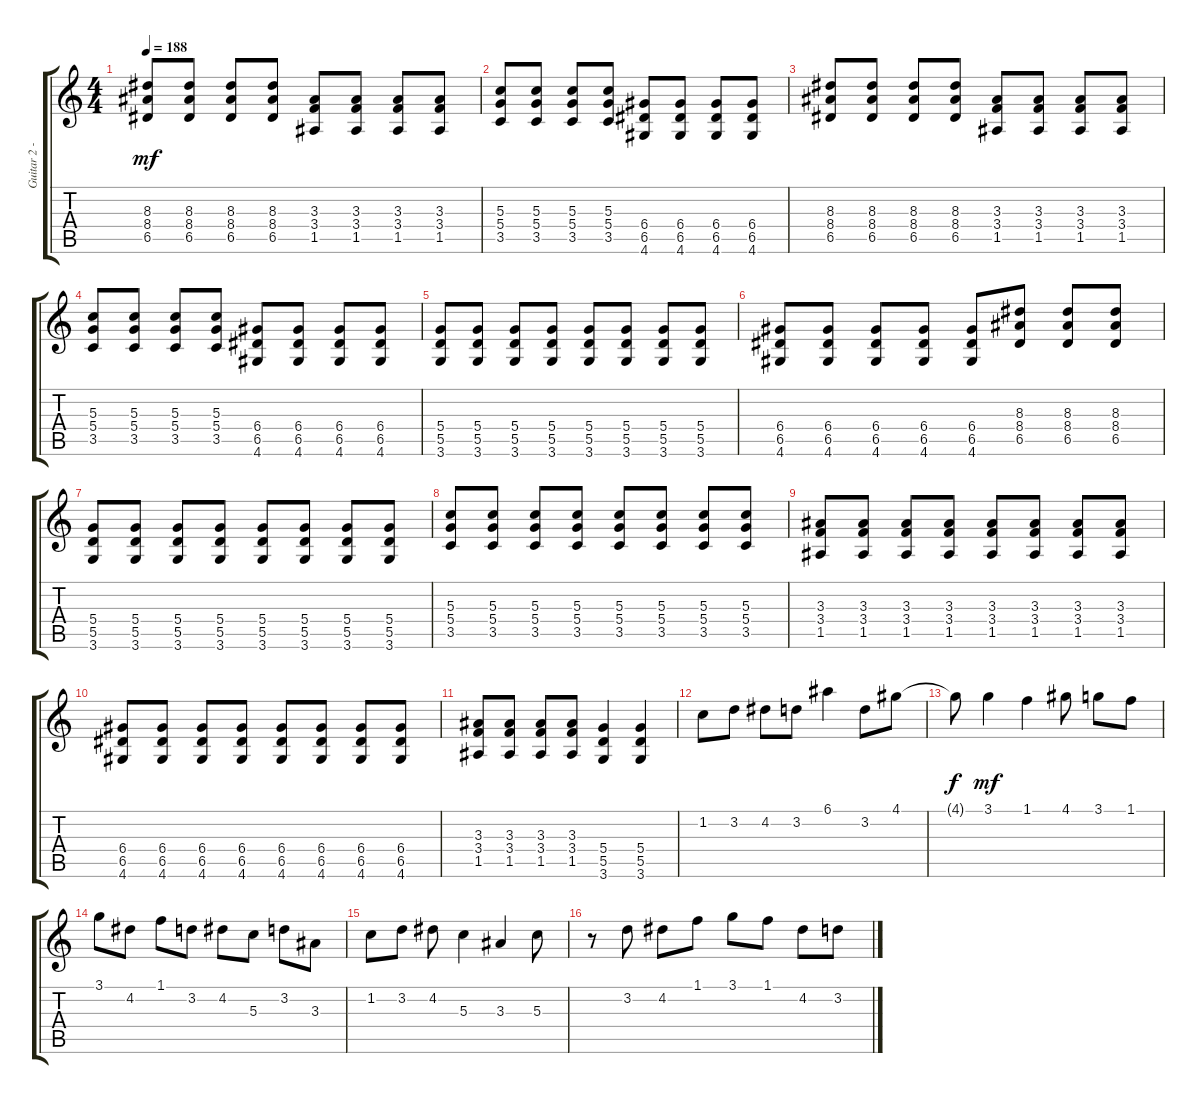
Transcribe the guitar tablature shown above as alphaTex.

\track ("Guitar 2 - Jim" "Guitar 2 -") {instrument distortionguitar}
\staff {score tabs}
\tuning (E4 B3 G3 D3 A2 E2) {hide}
\ts (4 4)
\tempo 188
\clef g2
\ks c
(8.3 8.4 6.5).8{dy mf} (8.3 8.4 6.5).8 (8.3 8.4 6.5).8 (8.3 8.4 6.5).8 (3.3 3.4 1.5).8 (3.3 3.4 1.5).8 (3.3 3.4 1.5).8 (3.3 3.4 1.5).8 |
(5.3 5.4 3.5).8 (5.3 5.4 3.5).8 (5.3 5.4 3.5).8 (5.3 5.4 3.5).8 (6.4 6.5 4.6).8 (6.4 6.5 4.6).8 (6.4 6.5 4.6).8 (6.4 6.5 4.6).8 |
(8.3 8.4 6.5).8 (8.3 8.4 6.5).8 (8.3 8.4 6.5).8 (8.3 8.4 6.5).8 (3.3 3.4 1.5).8 (3.3 3.4 1.5).8 (3.3 3.4 1.5).8 (3.3 3.4 1.5).8 |
(5.3 5.4 3.5).8 (5.3 5.4 3.5).8 (5.3 5.4 3.5).8 (5.3 5.4 3.5).8 (6.4 6.5 4.6).8 (6.4 6.5 4.6).8 (6.4 6.5 4.6).8 (6.4 6.5 4.6).8 |
(5.4 5.5 3.6).8 (5.4 5.5 3.6).8 (5.4 5.5 3.6).8 (5.4 5.5 3.6).8 (5.4 5.5 3.6).8 (5.4 5.5 3.6).8 (5.4 5.5 3.6).8 (5.4 5.5 3.6).8 |
(6.4 6.5 4.6).8 (6.4 6.5 4.6).8 (6.4 6.5 4.6).8 (6.4 6.5 4.6).8 (6.4 6.5 4.6).8 (8.3 8.4 6.5).8 (8.3 8.4 6.5).8 (8.3 8.4 6.5).8 |
(5.4 5.5 3.6).8 (5.4 5.5 3.6).8 (5.4 5.5 3.6).8 (5.4 5.5 3.6).8 (5.4 5.5 3.6).8 (5.4 5.5 3.6).8 (5.4 5.5 3.6).8 (5.4 5.5 3.6).8 |
(5.3 5.4 3.5).8 (5.3 5.4 3.5).8 (5.3 5.4 3.5).8 (5.3 5.4 3.5).8 (5.3 5.4 3.5).8 (5.3 5.4 3.5).8 (5.3 5.4 3.5).8 (5.3 5.4 3.5).8 |
(3.3 3.4 1.5).8 (3.3 3.4 1.5).8 (3.3 3.4 1.5).8 (3.3 3.4 1.5).8 (3.3 3.4 1.5).8 (3.3 3.4 1.5).8 (3.3 3.4 1.5).8 (3.3 3.4 1.5).8 |
(6.4 6.5 4.6).8 (6.4 6.5 4.6).8 (6.4 6.5 4.6).8 (6.4 6.5 4.6).8 (6.4 6.5 4.6).8 (6.4 6.5 4.6).8 (6.4 6.5 4.6).8 (6.4 6.5 4.6).8 |
(3.3 3.4 1.5).8 (3.3 3.4 1.5).8 (3.3 3.4 1.5).8 (3.3 3.4 1.5).8 (5.4 5.5 3.6).4 (5.4 5.5 3.6).4 |
1.2.8 3.2.8 4.2.8 3.2.8 6.1.4 3.2.8 4.1.8 |
4.1{t}.8{dy f} 3.1.4{dy mf} 1.1.4 4.1.8 3.1.8 1.1.8 |
3.1.8 4.2.8 1.1.8 3.2.8 4.2.8 5.3.8 3.2.8 3.3.8 |
1.2.8 3.2.8 4.2.8 5.3.4 3.3.4 5.3.8 |
r.8 3.2.8 4.2.8 1.1.8 3.1.8 1.1.8 4.2.8 3.2.8
